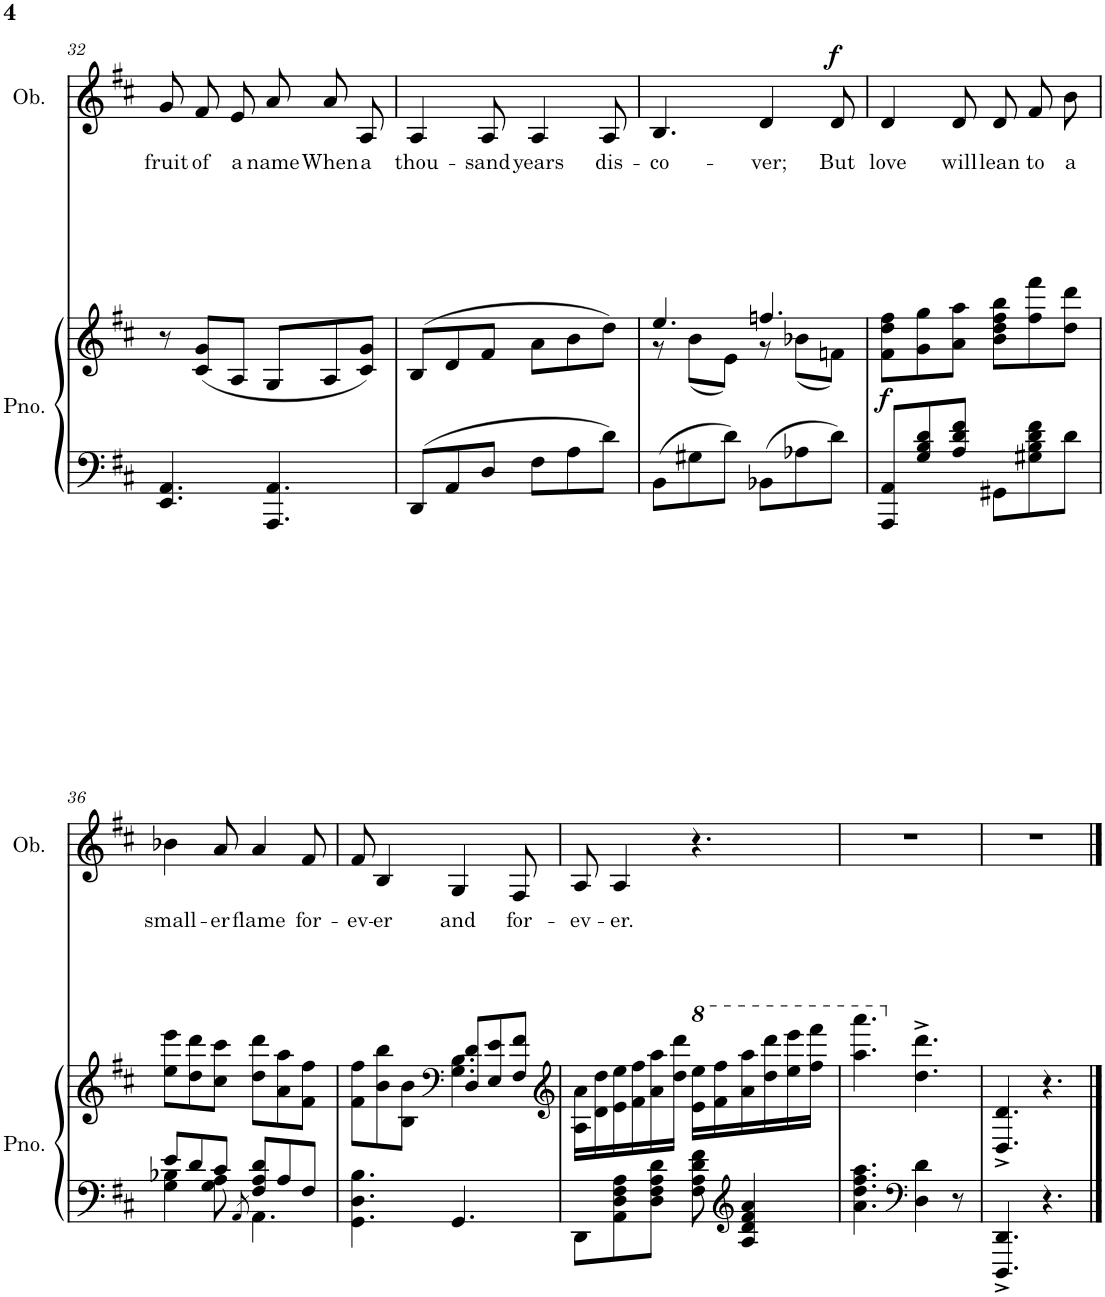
**kern	**kern	**dynam	**kern	**text	**dynam
*part2	*part2	*part2	*part1	*part1	*part1
*staff3	*staff2	*staff2/3	*staff1	*staff1	*staff1
*I"Piano	*	*	*I"Oboe	*	*
*I'Pno.	*	*	*I'Ob.	*	*
!!LO:PB:g=z
*clefF4	*clefG2	*	*clefG2	*	*
*k[f#c#]	*k[f#c#]	*	*k[f#c#]	*	*
*M6/8	*M6/8	*	*M6/8	*	*
=32	=32	=32	=32	=32	=32
!	!	!	!	!LO:LY:b	!
4.EE/ 4.AA/	8r	.	8g/L	fruit	.
!	!	!	!	!LO:LY:b	!
.	(8c#/ 8g/L	.	8f#/	of	.
!	!	!	!	!LO:LY:b	!
.	8A/J	.	8e/J	a	.
!	!	!	!	!LO:LY:b	!
4.AAA/ 4.AA/	8G/L	.	8a/L	name	.
!	!	!	!	!LO:LY:b	!
.	8A/	.	8a/	When	.
!	!	!	!	!LO:LY:b	!
.	8c#/ 8g/J)	.	8A/J	a	.
=33	=33	=33	=33	=33	=33
!	!	!	!	!LO:LY:b	!
8DD/L	(8B/L	.	4A/	thou-	.
8AA/	8d/	.	.	.	.
!	!	!	!	!LO:LY:b	!
8D/J	8f#/J	.	8A/	-sand	.
!	!	!	!	!LO:LY:b	!
8F#\L	8a\L	.	4A/	years	.
8A\	8b\	.	.	.	.
!	!	!	!	!LO:LY:b	!
8d\J	8dd\J)	.	8A/	dis-	.
=34	=34	=34	=34	=34	=34
*	*^	*	*	*	*
!	!	!	!	!	!LO:LY:b	!
8BB\L	4.ee/	8r	.	4.B/	-co-	.
8G#X\	.	(8b\L	.	.	.	.
8d\J	.	8e\J)	.	.	.	.
!	!	!	!	!	!LO:LY:b	!
8BB-X\L	4.ffn/	8r	.	4d/	-ver;	.
8A-X\	.	(8b-X\L	.	.	.	.
!	!	!	!	!	!LO:LY:b	!LO:DY:a
8d\J	.	8fn\J)	.	8d/	But	f
=35	=35	=35	=35	=35	=35	=35
!	!	!	!LO:DY:b	!	!LO:LY:b	!
*	*v	*v	*	*	*	*
8AAA/ 8AA/L	8f#\ 8dd\ 8ff#\L	f	4d/	love	.
8G/ 8B/ 8d/	8g\ 8gg\	.	.	.	.
!	!	!	!	!LO:LY:b	!
8A/ 8d/ 8f#/J	8a\ 8aa\J	.	8d/	will	.
!	!	!	!	!LO:LY:b	!
8GG#X\L	8b\ 8dd\ 8ff#\ 8bb\L	.	8d/L	lean	.
!	!	!	!	!LO:LY:b	!
8G#X\ 8B\ 8d\ 8f#\	8ff#\ 8fff#\	.	8f#/	to	.
!	!	!	!	!LO:LY:b	!
8d\J	8dd\ 8ddd\J	.	8b/J	a	.
!!LO:LB:g=z
=36	=36	=36	=36	=36	=36
*^	*	*	*	*	*
!	!	!	!	!	!LO:LY:b	!
8e/L	4G\ 4B-X\	8ee\ 8eee\L	.	4b-X\	small-	.
8d/	.	8dd\ 8ddd\	.	.	.	.
!	!	!	!	!	!LO:LY:b	!
8c#/J	8G\ 8A\	8cc#\ 8ccc#\J	.	8a/	-er	.
.	8qAA/	.	.	.	.	.
!	!	!	!	!	!LO:LY:b	!
8F#/ 8A/ 8d/L	4.AA\	8dd\ 8ddd\L	.	4a/	flame	.
8A/	.	8a\ 8aa\	.	.	.	.
!	!	!	!	!	!LO:LY:b	!
8F#/J	.	8f#\ 8ff#\J	.	8f#/	for-	.
*v	*v	*	*	*	*	*
=37	=37	=37	=37	=37	=37
*	*^	*	*	*	*
!	!	!	!	!	!LO:LY:b	!
4.GG\ 4.D\ 4.B\	8f#\ 8ff#\L	4.ryy	.	8f#/	-ev-	.
!	!	!	!	!	!LO:LY:b	!
.	8b\ 8bb\	.	.	4B/	-er	.
.	8B\ 8b\J	.	.	.	.	.
*	*clefF4	*	*	*	*	*
!	!	!	!	!	!LO:LY:b	!
4.GG/	8D/ 8d/L	4.G\ 4.B\	.	4G/	and	.
.	8E/ 8e/	.	.	.	.	.
!	!	!	!	!	!LO:LY:b	!
.	8F#/ 8f#/J	.	.	8F#/	for-	.
*	*v	*v	*	*	*	*
=38	=38	=38	=38	=38	=38
*	*clefG2	*	*	*	*
!	!	!	!	!LO:LY:b	!
8DD\L	16A\ 16a\LL	.	8A/	-ev-	.
.	16d\ 16dd\	.	.	.	.
!	!	!	!	!LO:LY:b	!
8AA\ 8D\ 8F#\ 8A\	16e\ 16ee\	.	4A/	-er.	.
.	16f#\ 16ff#\	.	.	.	.
8D\ 8F#\ 8A\ 8d\J	16a\ 16aa\	.	.	.	.
.	16dd\ 16ddd\JJ	.	.	.	.
*	*8va	*	*	*	*
8F#\ 8A\ 8d\ 8f#\	16ee\ 16eee\LL	.	4.r	.	.
.	16ff#\ 16fff#\	.	.	.	.
*clefG2	*	*	*	*	*
4A/ 4d/ 4f#/ 4a/	16aa\ 16aaa\	.	.	.	.
.	16ddd\ 16dddd\	.	.	.	.
.	16eee\ 16eeee\	.	.	.	.
.	16fff#\ 16ffff#\JJ	.	.	.	.
=39	=39	=39	=39	=39	=39
4.a\ 4.dd\ 4.ff#\ 4.aa\	4.aaa\ 4.aaaa\	.	2.r	.	.
*clefF4	*	*	*	*	*
*	*X8va	*	*	*	*
4D\ 4d\	4.dd\^ 4.ddd\^	.	.	.	.
8r	.	.	.	.	.
=40	=40	=40	=40	=40	=40
4.DDD/^ 4.DD/^	4.D/^ 4.d/^	.	2.r	.	.
4.r	4.r	.	.	.	.
==	==	==	==	==	==
*-	*-	*-	*-	*-	*-
